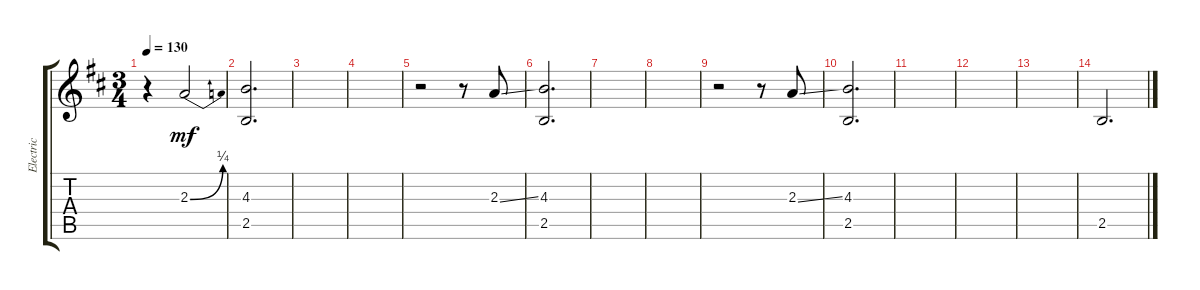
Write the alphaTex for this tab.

\track ("Electric" "Electric") {instrument overdrivenguitar}
\staff {score tabs}
\tuning (E4 B3 G3 D3 A2 E2) {hide}
\ts (3 4)
\tempo 130
\clef g2
\ks bminor
r.4{dy mf} 2.3{be (bend 0 0 60 1)}.2 |
(4.3 2.5).2{d} |
|
|
r.2 r.8 2.3{ss}.8 |
(4.3 2.5).2{d} |
|
|
r.2 r.8 2.3{ss}.8 |
(4.3 2.5).2{d} |
|
|
|
2.5.2{d}
